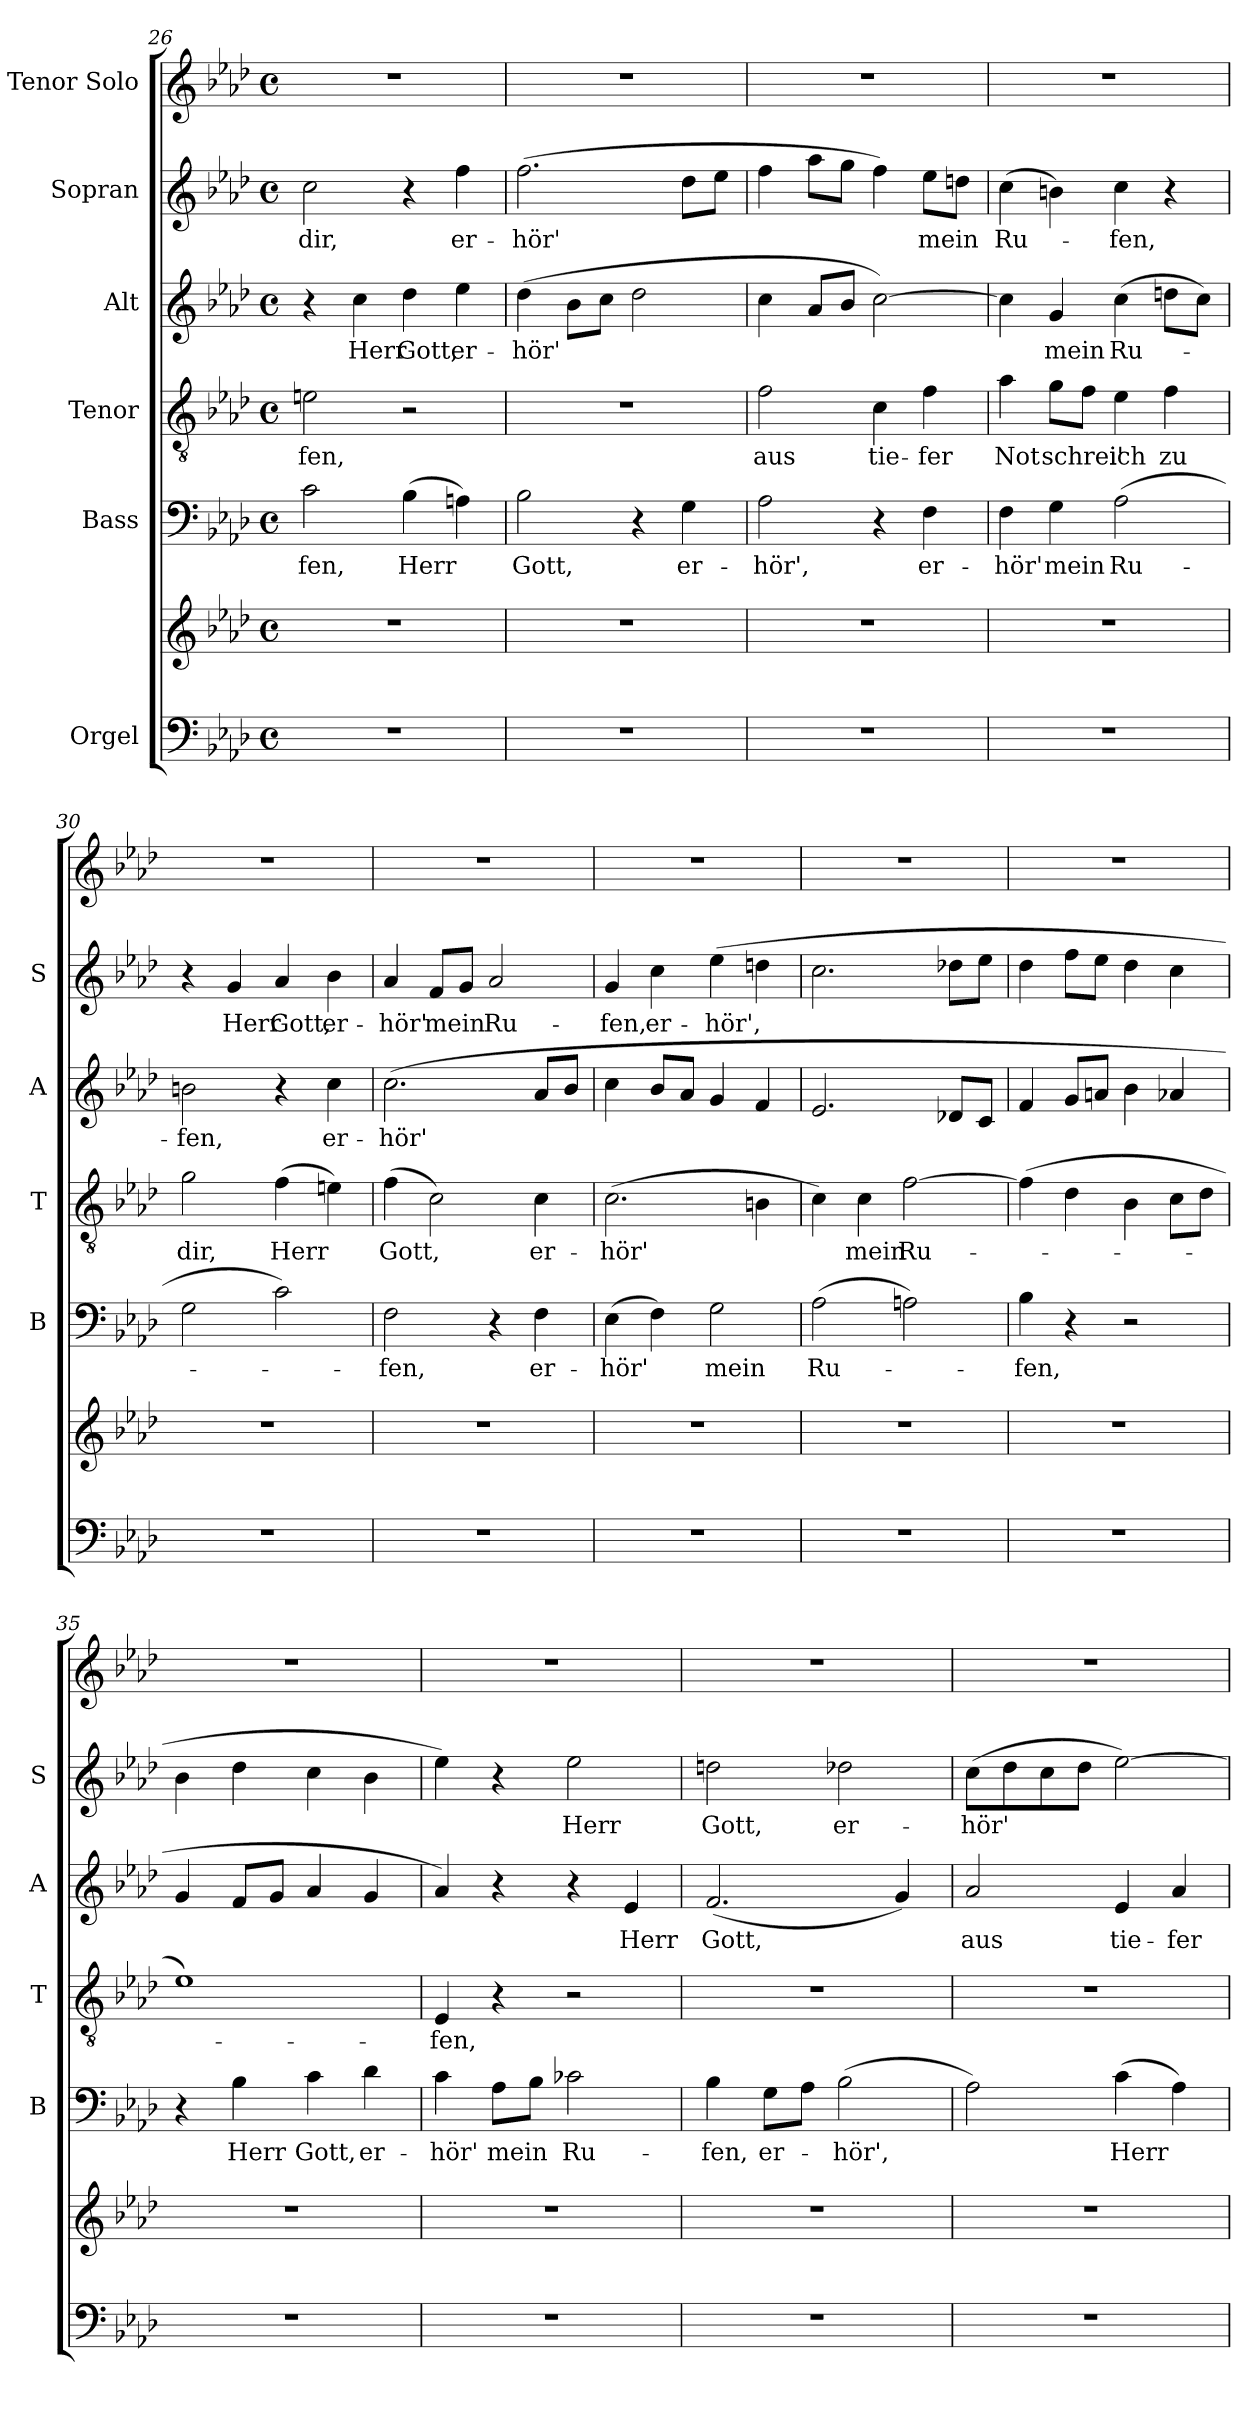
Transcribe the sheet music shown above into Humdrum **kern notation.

**kern	**kern	**kern	**text	**kern	**text	**kern	**text	**kern	**text	**kern
*part6	*part6	*part5	*part5	*part4	*part4	*part3	*part3	*part2	*part2	*part1
*staff7	*staff6	*staff5	*staff5	*staff4	*staff4	*staff3	*staff3	*staff2	*staff2	*staff1
*I"Orgel	*	*I"Bass	*	*I"Tenor	*	*I"Alt	*	*I"Sopran	*	*I"Tenor Solo
*	*	*I'B	*	*I'T	*	*I'A	*	*I'S	*	*
*clefF4	*clefG2	*clefF4	*	*clefGv2	*	*clefG2	*	*clefG2	*	*clefG2
*k[b-e-a-d-]	*k[b-e-a-d-]	*k[b-e-a-d-]	*	*k[b-e-a-d-]	*	*k[b-e-a-d-]	*	*k[b-e-a-d-]	*	*k[b-e-a-d-]
*M4/4	*M4/4	*M4/4	*	*M4/4	*	*M4/4	*	*M4/4	*	*M4/4
*met(c)	*met(c)	*met(c)	*	*met(c)	*	*met(c)	*	*met(c)	*	*met(c)
=26	=26	=26	=26	=26	=26	=26	=26	=26	=26	=26
!	!	!	!LO:LY:b	!	!LO:LY:b	!	!	!	!LO:LY:b	!
1r	1r	2c\	-fen,	2en\	-fen,	4r	.	2cc\	dir,	1r
!	!	!	!	!	!	!	!LO:LY:b	!	!	!
.	.	.	.	.	.	4cc\	Herr	.	.	.
!	!	!	!LO:LY:b	!	!	!	!LO:LY:b	!	!	!
.	.	(>4B-\	Herr	2r	.	4dd-\	Gott,	4r	.	.
!	!	!	!	!	!	!	!LO:LY:b	!	!LO:LY:b	!
.	.	4An\)	.	.	.	4ee-\	er-	4ff\	er-	.
=27	=27	=27	=27	=27	=27	=27	=27	=27	=27	=27
!	!	!	!LO:LY:b	!	!	!	!LO:LY:b	!	!LO:LY:b	!
1r	1r	2B-\	Gott,	1r	.	(>4dd-\	-hör'	(>2.ff\	-hör'	1r
.	.	.	.	.	.	8b-\L	.	.	.	.
.	.	.	.	.	.	8cc\J	.	.	.	.
.	.	4r	.	.	.	2dd-\	.	.	.	.
!	!	!	!LO:LY:b	!	!	!	!	!	!	!
.	.	4G\	er-	.	.	.	.	8dd-\L	.	.
.	.	.	.	.	.	.	.	8ee-\J	.	.
=28	=28	=28	=28	=28	=28	=28	=28	=28	=28	=28
!	!	!	!LO:LY:b	!	!LO:LY:b	!	!	!	!	!
1r	1r	2A-\	-hör',	2f\	aus	4cc\	.	4ff\	.	1r
.	.	.	.	.	.	8a-/L	.	8aa-\L	.	.
.	.	.	.	.	.	8b-/J	.	8gg\J	.	.
!	!	!	!	!	!LO:LY:b	!	!	!	!	!
.	.	4r	.	4c\	tie-	[2cc\)	.	4ff\)	.	.
!	!	!	!LO:LY:b	!	!LO:LY:b	!	!	!	!LO:LY:b	!
.	.	4F\	er-	4f\	-fer	.	.	8ee-\L	mein	.
.	.	.	.	.	.	.	.	8ddn\J	.	.
!!LO:LB:g=z
=29	=29	=29	=29	=29	=29	=29	=29	=29	=29	=29
!	!	!	!LO:LY:b	!	!LO:LY:b	!	!	!	!LO:LY:b	!
1r	1r	4F\	-hör'	4a-\	Not	4cc\]	.	(>4cc\	Ru-	1r
!	!	!	!LO:LY:b	!	!LO:LY:b	!	!LO:LY:b	!	!	!
.	.	4G\	mein	8g\L	schrei'	4g/	mein	4bn\)	.	.
.	.	.	.	8f\J	.	.	.	.	.	.
!	!	!	!LO:LY:b	!	!LO:LY:b	!	!LO:LY:b	!	!LO:LY:b	!
.	.	(>2A-\	Ru-	4e-\	ich	(>4cc\	Ru-	4cc\	-fen,	.
!	!	!	!	!	!LO:LY:b	!	!	!	!	!
.	.	.	.	4f\	zu	8ddn\L	.	4r	.	.
.	.	.	.	.	.	8cc\J)	.	.	.	.
=30	=30	=30	=30	=30	=30	=30	=30	=30	=30	=30
!	!	!	!	!	!LO:LY:b	!	!LO:LY:b	!	!	!
1r	1r	2G\	.	2g\	dir,	2bn\	-fen,	4r	.	1r
!	!	!	!	!	!	!	!	!	!LO:LY:b	!
.	.	.	.	.	.	.	.	4g/	Herr	.
!	!	!	!	!	!LO:LY:b	!	!	!	!LO:LY:b	!
.	.	2c\)	.	(>4f\	Herr	4r	.	4a-/	Gott,	.
!	!	!	!	!	!	!	!LO:LY:b	!	!LO:LY:b	!
.	.	.	.	4en\)	.	4cc\	er-	4b-\	er-	.
=31	=31	=31	=31	=31	=31	=31	=31	=31	=31	=31
!	!	!	!LO:LY:b	!	!LO:LY:b	!	!LO:LY:b	!	!LO:LY:b	!
1r	1r	2F\	-fen,	(>4f\	Gott,	(>2.cc\	-hör'	4a-/	-hör'	1r
!	!	!	!	!	!	!	!	!	!LO:LY:b	!
.	.	.	.	2c\)	.	.	.	8f/L	mein	.
.	.	.	.	.	.	.	.	8g/J	.	.
!	!	!	!	!	!	!	!	!	!LO:LY:b	!
.	.	4r	.	.	.	.	.	2a-/	Ru-	.
!	!	!	!LO:LY:b	!	!LO:LY:b	!	!	!	!	!
.	.	4F\	er-	4c\	er-	8a-/L	.	.	.	.
.	.	.	.	.	.	8b-/J	.	.	.	.
=32	=32	=32	=32	=32	=32	=32	=32	=32	=32	=32
!	!	!	!LO:LY:b	!	!LO:LY:b	!	!	!	!LO:LY:b	!
1r	1r	(>4E-\	-hör'	(>2.c\	-hör'	4cc\	.	4g/	-fen,	1r
!	!	!	!	!	!	!	!	!	!LO:LY:b	!
.	.	4F\)	.	.	.	8b-/L	.	4cc\	er-	.
.	.	.	.	.	.	8a-/J	.	.	.	.
!	!	!	!LO:LY:b	!	!	!	!	!	!LO:LY:b	!
.	.	2G\	mein	.	.	4g/	.	(>4ee-\	-hör',	.
.	.	.	.	4Bn\	.	4f/	.	4ddn\	.	.
!!LO:PB:g=z
=33	=33	=33	=33	=33	=33	=33	=33	=33	=33	=33
!	!	!	!LO:LY:b	!	!	!	!	!	!	!
1r	1r	(>2A-\	Ru-	4c\)	.	2.e-/	.	2.cc\	.	1r
!	!	!	!	!	!LO:LY:b	!	!	!	!	!
.	.	.	.	4c\	mein	.	.	.	.	.
!	!	!	!	!	!LO:LY:b	!	!	!	!	!
.	.	2An\)	.	[2f\	Ru-	.	.	.	.	.
.	.	.	.	.	.	8d-X/L	.	8dd-X\L	.	.
.	.	.	.	.	.	8c/J	.	8ee-\J	.	.
=34	=34	=34	=34	=34	=34	=34	=34	=34	=34	=34
!	!	!	!LO:LY:b	!	!	!	!	!	!	!
1r	1r	4B-\	-fen,	(>4f\]	.	4f/	.	4dd-\	.	1r
.	.	4r	.	4d-\	.	8g/L	.	8ff\L	.	.
.	.	.	.	.	.	8an/J	.	8ee-\J	.	.
.	.	2r	.	4B-\	.	4b-\	.	4dd-\	.	.
.	.	.	.	8c\L	.	4a-X/	.	4cc\	.	.
.	.	.	.	8d-\J	.	.	.	.	.	.
=35	=35	=35	=35	=35	=35	=35	=35	=35	=35	=35
1r	1r	4r	.	1e-)	.	4g/	.	4b-\	.	1r
!	!	!	!LO:LY:b	!	!	!	!	!	!	!
.	.	4B-\	Herr	.	.	8f/L	.	4dd-\	.	.
.	.	.	.	.	.	8g/J	.	.	.	.
!	!	!	!LO:LY:b	!	!	!	!	!	!	!
.	.	4c\	Gott,	.	.	4a-/	.	4cc\	.	.
!	!	!	!LO:LY:b	!	!	!	!	!	!	!
.	.	4d-\	er-	.	.	4g/	.	4b-\	.	.
=36	=36	=36	=36	=36	=36	=36	=36	=36	=36	=36
!	!	!	!LO:LY:b	!	!LO:LY:b	!	!	!	!	!
1r	1r	4c\	-hör'	4E-/	-fen,	4a-/)	.	4ee-\)	.	1r
!	!	!	!LO:LY:b	!	!	!	!	!	!	!
.	.	8A-\L	mein	4r	.	4r	.	4r	.	.
.	.	8B-\J	.	.	.	.	.	.	.	.
!	!	!	!LO:LY:b	!	!	!	!	!	!LO:LY:b	!
.	.	2c-X\	Ru-	2r	.	4r	.	2ee-\	Herr	.
!	!	!	!	!	!	!	!LO:LY:b	!	!	!
.	.	.	.	.	.	4e-/	Herr	.	.	.
=37	=37	=37	=37	=37	=37	=37	=37	=37	=37	=37
!	!	!	!LO:LY:b	!	!	!	!LO:LY:b	!	!LO:LY:b	!
1r	1r	4B-\	-fen,	1r	.	(<2.f/	Gott,	2ddn\	Gott,	1r
!	!	!	!LO:LY:b	!	!	!	!	!	!	!
.	.	8G\L	er-	.	.	.	.	.	.	.
.	.	8A-\J	.	.	.	.	.	.	.	.
!	!	!	!LO:LY:b	!	!	!	!	!	!LO:LY:b	!
.	.	(>2B-\	-hör',	.	.	.	.	2dd-X\	er-	.
.	.	.	.	.	.	4g/)	.	.	.	.
!!LO:LB:g=z
=38	=38	=38	=38	=38	=38	=38	=38	=38	=38	=38
!	!	!	!	!	!	!	!LO:LY:b	!	!LO:LY:b	!
1r	1r	2A-\)	.	1r	.	2a-/	aus	(>8cc\L	-hör'	1r
.	.	.	.	.	.	.	.	8dd-\	.	.
.	.	.	.	.	.	.	.	8cc\	.	.
.	.	.	.	.	.	.	.	8dd-\J	.	.
!	!	!	!LO:LY:b	!	!	!	!LO:LY:b	!	!	!
.	.	(>4c\	Herr	.	.	4e-/	tie-	[2ee-\)	.	.
!	!	!	!	!	!	!	!LO:LY:b	!	!	!
.	.	4A-\)	.	.	.	4a-/	-fer	.	.	.
=	=	=	=	=	=	=	=	=	=	=
*-	*-	*-	*-	*-	*-	*-	*-	*-	*-	*-
